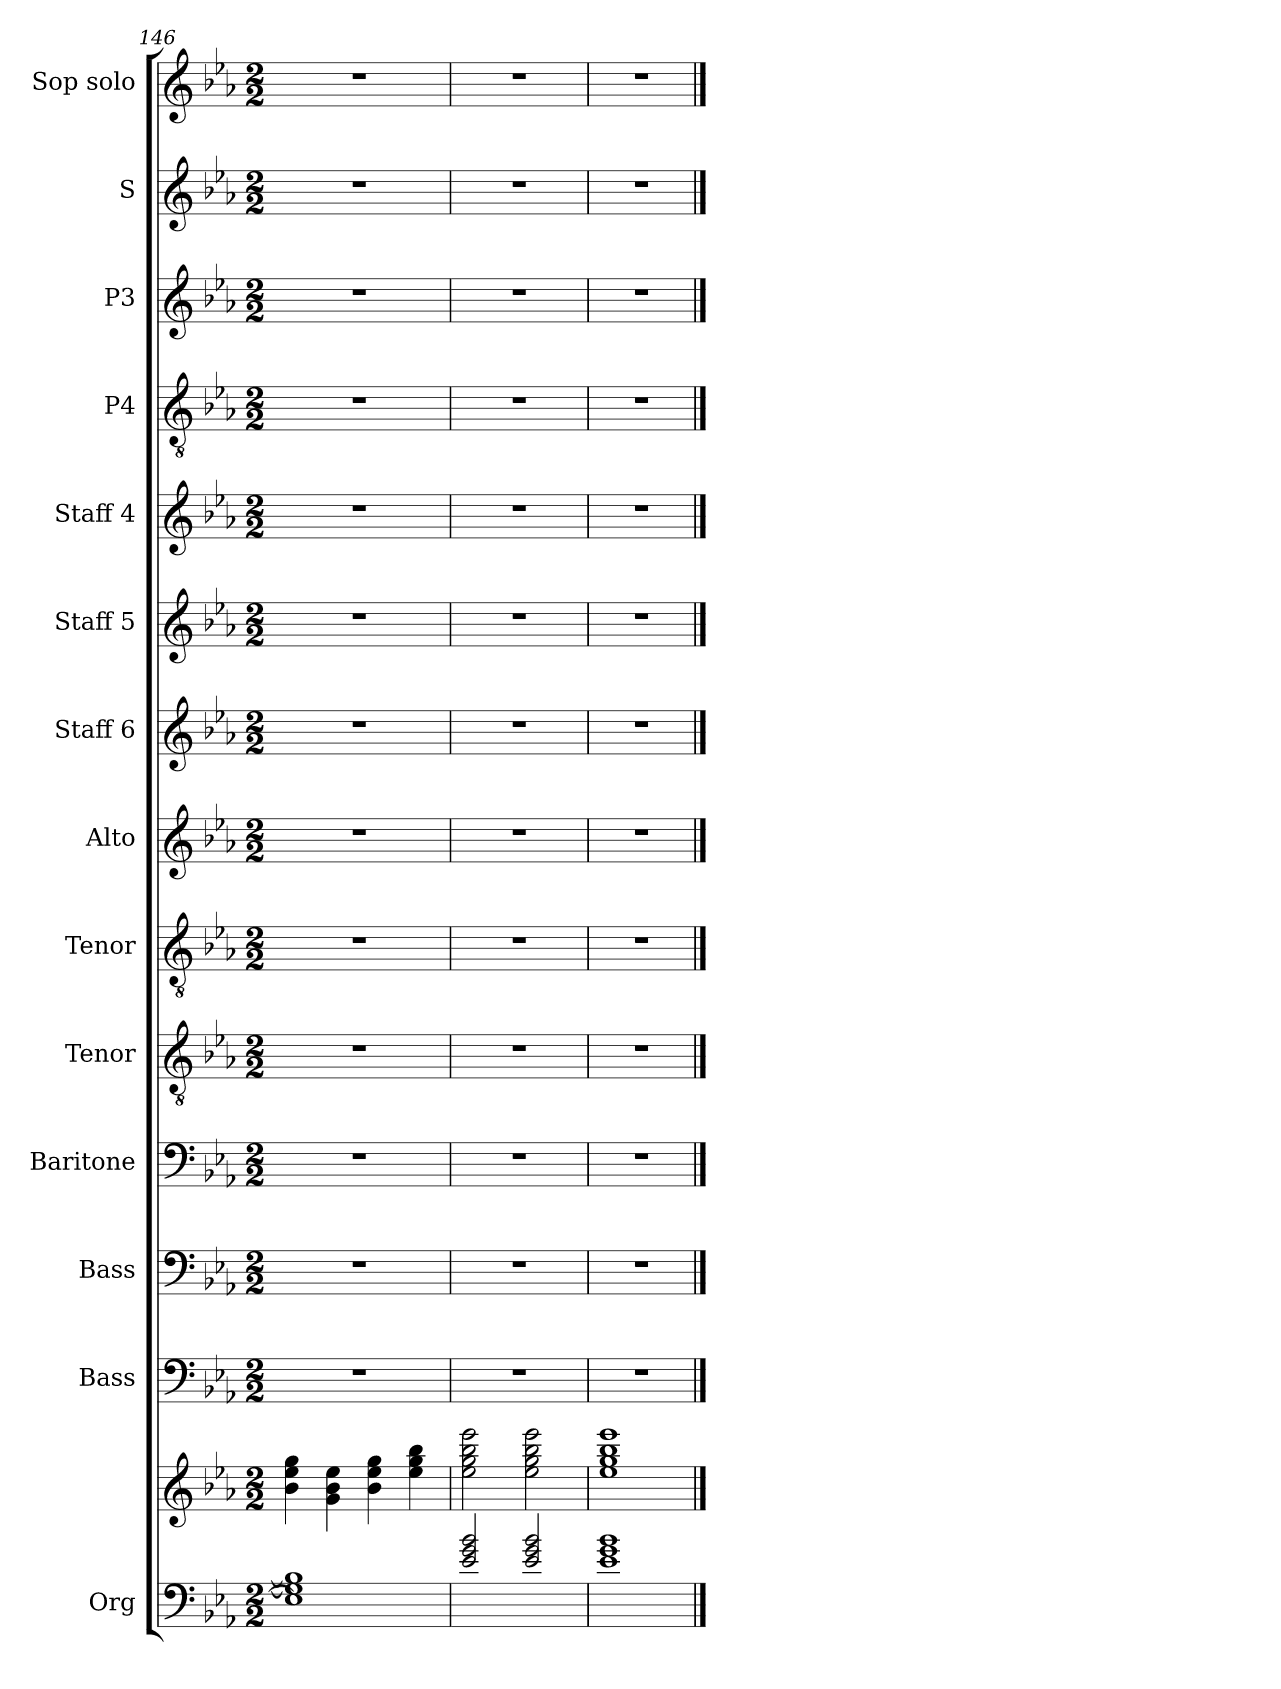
**kern	**kern	**kern	**kern	**kern	**kern	**kern	**kern	**kern	**kern	**kern	**kern	**kern	**kern	**kern
*part14	*part14	*part13	*part12	*part11	*part10	*part9	*part8	*part7	*part6	*part5	*part4	*part3	*part2	*part1
*staff15	*staff14	*staff13	*staff12	*staff11	*staff10	*staff9	*staff8	*staff7	*staff6	*staff5	*staff4	*staff3	*staff2	*staff1
*I"Org	*	*I"Bass	*I"Bass	*I"Baritone	*I"Tenor	*I"Tenor	*I"Alto	*I"Staff 6	*I"Staff 5	*I"Staff 4	*I"P4	*I"P3	*I"S	*I"Sop solo
*I'Org.	*	*I'B.	*I'B.	*I'Bar.	*I'T.	*I'T.	*I'A.	*I'Sta. 6	*I'Sta. 5	*I'Sta. 4	*	*	*	*I'S.
*clefF4	*clefG2	*clefF4	*clefF4	*clefF4	*clefGv2	*clefGv2	*clefG2	*clefG2	*clefG2	*clefG2	*clefGv2	*clefG2	*clefG2	*clefG2
*	*	*	*	*	*ITrd7c12	*ITrd7c12	*	*	*	*	*	*	*	*
*k[b-e-a-]	*k[b-e-a-]	*k[b-e-a-]	*k[b-e-a-]	*k[b-e-a-]	*k[b-e-a-]	*k[b-e-a-]	*k[b-e-a-]	*k[b-e-a-]	*k[b-e-a-]	*k[b-e-a-]	*k[b-e-a-]	*k[b-e-a-]	*k[b-e-a-]	*k[b-e-a-]
*E-:	*E-:	*E-:	*E-:	*E-:	*E-:	*E-:	*E-:	*E-:	*E-:	*E-:	*E-:	*E-:	*E-:	*E-:
*M2/2	*M2/2	*M2/2	*M2/2	*M2/2	*M2/2	*M2/2	*M2/2	*M2/2	*M2/2	*M2/2	*M2/2	*M2/2	*M2/2	*M2/2
=146	=146	=146	=146	=146	=146	=146	=146	=146	=146	=146	=146	=146	=146	=146
*^	*	*	*	*	*	*	*	*	*	*	*	*	*	*
1G] 1B-]	1E-]	4b-\ 4ee-\ 4gg\	1r	1r	1r	1r	1r	1r	1r	1r	1r	1r	1r	1r	1r
.	.	4g\ 4b-\ 4ee-\	.	.	.	.	.	.	.	.	.	.	.	.	.
.	.	4b-\ 4ee-\ 4gg\	.	.	.	.	.	.	.	.	.	.	.	.	.
.	.	4ee-\ 4gg\ 4bb-\	.	.	.	.	.	.	.	.	.	.	.	.	.
*v	*v	*	*	*	*	*	*	*	*	*	*	*	*	*	*
=147	=147	=147	=147	=147	=147	=147	=147	=147	=147	=147	=147	=147	=147	=147
2e-/ 2g/ 2b-/	2ee-\ 2gg\ 2bb-\ 2eee-\	1r	1r	1r	1r	1r	1r	1r	1r	1r	1r	1r	1r	1r
2e-/ 2g/ 2b-/	2ee-\ 2gg\ 2bb-\ 2eee-\	.	.	.	.	.	.	.	.	.	.	.	.	.
=148	=148	=148	=148	=148	=148	=148	=148	=148	=148	=148	=148	=148	=148	=148
1e- 1g 1b-	1ee- 1gg 1bb- 1eee-	1r	1r	1r	1r	1r	1r	1r	1r	1r	1r	1r	1r	1r
==	==	==	==	==	==	==	==	==	==	==	==	==	==	==
*-	*-	*-	*-	*-	*-	*-	*-	*-	*-	*-	*-	*-	*-	*-
